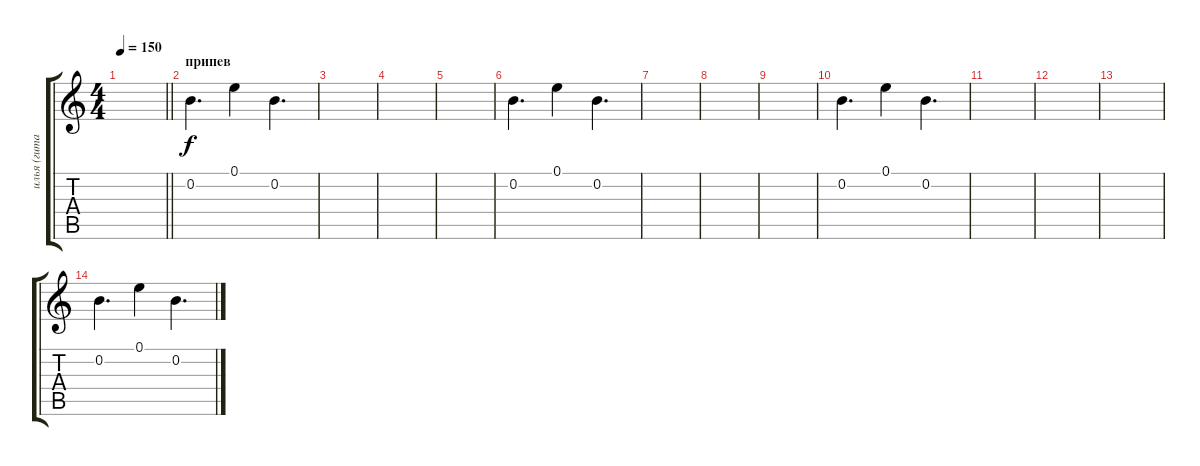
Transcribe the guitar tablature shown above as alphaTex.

\track ("илья (гитара)" "илья (гита") {instrument electricguitarclean}
\staff {score tabs}
\tuning (E4 B3 G3 D3 A2 E2) {hide}
\ts (4 4)
\tempo 150
\clef g2
\barLineRight lightlight
\ks c
|
\section ("" "припев")
0.2.4{d} 0.1.4 0.2.4{d} |
|
|
|
0.2.4{d} 0.1.4 0.2.4{d} |
|
|
|
0.2.4{d} 0.1.4 0.2.4{d} |
|
|
|
0.2.4{d} 0.1.4 0.2.4{d}
